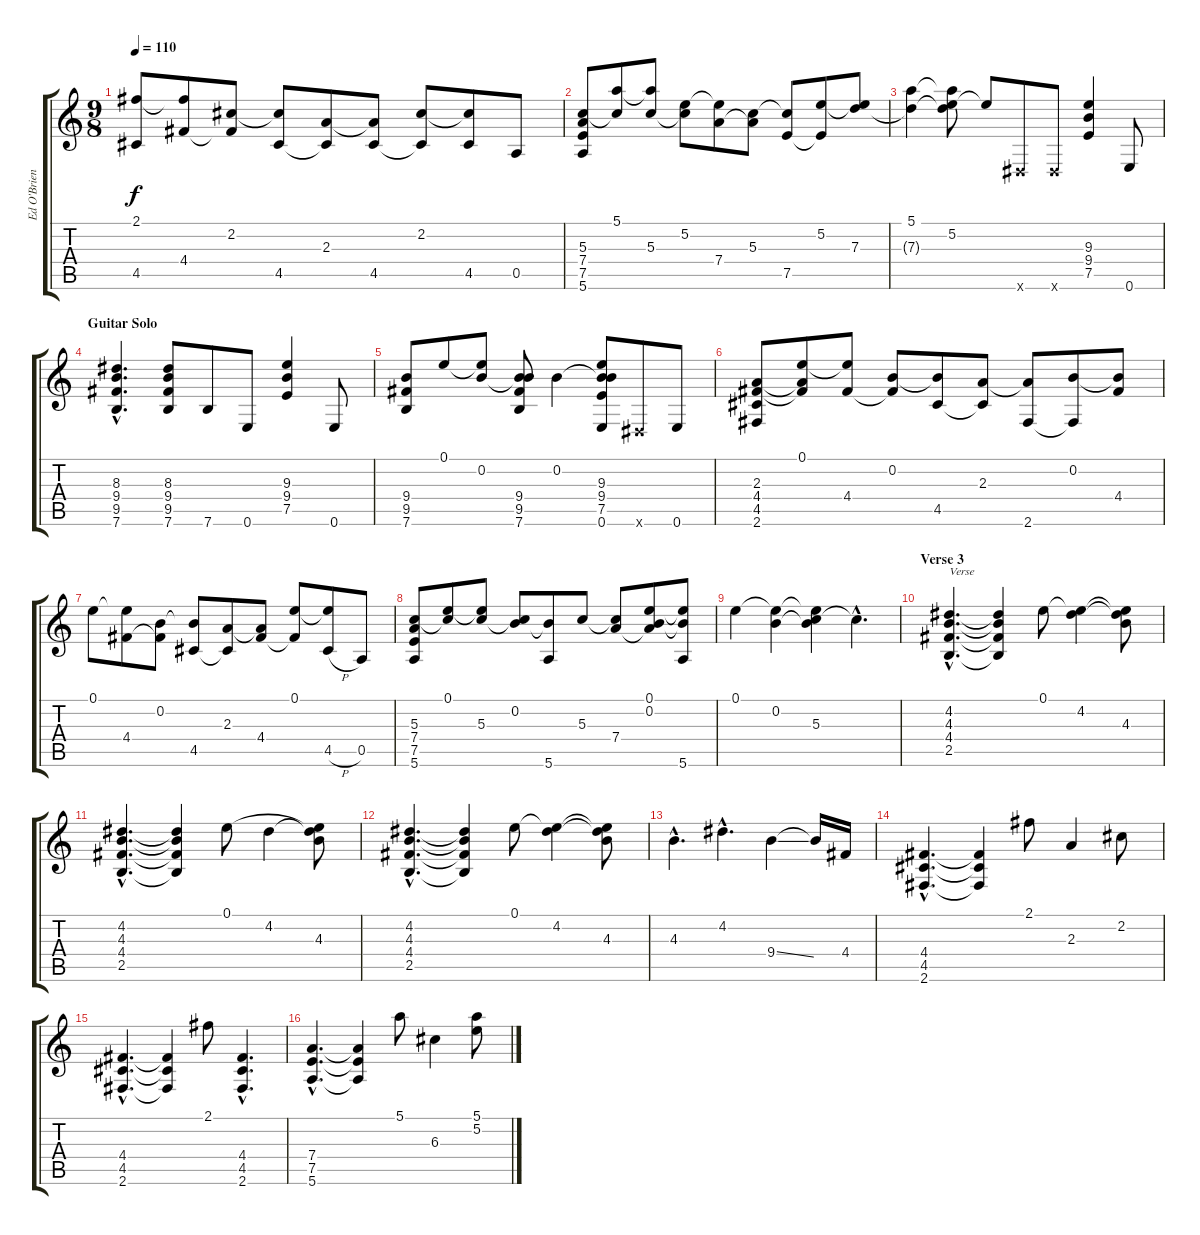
\track ("Ed O'Brien - Guitar" "Ed O'Brien") {instrument electricguitarjazz}
\staff {score tabs}
\tuning (E4 B3 G3 D3 A2 E2) {hide}
\ts (9 8)
\tempo 110
\clef g2
\ks c
(2.1 4.5{t}).8{dy f} (2.1{t} 4.4).8 (2.2 4.4{t}).8 (2.2{t} 4.5).8 (2.3 4.5{t}).8 (2.3{t} 4.5).8 (2.2 4.5{t}).8 (2.2{t} 4.5).8 0.5.8 |
(5.3 7.4 7.5 5.6).8 (5.1 5.3{t}).8 (5.1{t} 5.3).8 (5.2 5.3{t}).8 (5.2{t} 7.4).8 (5.3 7.4{t}).8 (5.3{t} 7.5).8 (5.2 7.5{t}).8 (5.2{t} 7.3).8 |
(5.1 7.3{t}).4 (5.1{t} 5.2 7.3{t}).8 5.2{t}.8 -1.6{x}.8 -1.6{x}.8 (9.3 9.4 7.5).4 0.6.8 |
\section ("" "Guitar Solo")
(8.3{hac} 9.4{hac} 9.5{hac} 7.6{hac}).4{d} (8.3 9.4 9.5 7.6).8 7.6.8 0.6.8 (9.3 9.4 7.5).4 0.6.8 |
(9.4 9.5 7.6).8 0.1.8 (0.1{t} 0.2).8 (0.2{t} 9.4 9.5 7.6).8 0.2.4 (0.2{t} 9.3 9.4 7.5 0.6).8 -1.6{x}.8 0.6.8 |
(2.3 4.4 4.5 2.6).8 (0.1 2.3{t} 4.4{t}).8 (0.1{t} 4.4).8 (0.2 4.4{t}).8 (0.2{t} 4.5).8 (2.3 4.5{t}).8 (2.3{t} 2.6).8 (0.2 2.6{t}).8 (0.2{t} 4.4).8 |
0.1.8 (0.1{t} 4.4).8 (0.2 4.4{t}).8 (0.2{t} 4.5).8 (2.3 4.5{t}).8 (2.3{t} 4.4).8 (0.1 4.4{t}).8 (0.1{t} 4.5{h}).8 0.5.8 |
(5.3 7.4 7.5 5.6).8 (0.1 5.3{t}).8 (0.1{t} 5.3).8 (0.2 5.3{t}).8 (0.2{t} 5.6).8 5.3.8 (5.3{t} 7.4).8 (0.1 0.2 7.4{t}).8 (0.1{t} 0.2{t} 5.6).8 |
0.1.4 (0.1{t} 0.2).4 (0.1{t} 0.2{t} 5.3).4 5.3{hac t}.4{d} |
\section ("" "Verse 3")
(4.2{hac} 4.3{hac} 4.4{hac} 2.5{hac}).4{d txt "Verse"} (4.2{t} 4.3{t} 4.4{t} 2.5{t}).4 0.1.8 (0.1{t} 4.2).4 (0.1{t} 4.2{t} 4.3).8 |
(4.2{hac} 4.3{hac} 4.4{hac} 2.5{hac}).4{d} (4.2{t} 4.3{t} 4.4{t} 2.5{t}).4 0.1.8 4.2.4 (0.1{t} 4.2{t} 4.3).8 |
(4.2{hac} 4.3{hac} 4.4{hac} 2.5{hac}).4{d} (4.2{t} 4.3{t} 4.4{t} 2.5{t}).4 0.1.8 (0.1{t} 4.2).4 (0.1{t} 4.2{t} 4.3).8 |
4.3{hac}.4{d} 4.2{hac}.4{d} 9.4{ss}.4 9.4{t}.16 4.4.16 |
(4.4{hac} 4.5{hac} 2.6{hac}).4{d} (4.4{t} 4.5{t} 2.6{t}).4 2.1.8 2.3.4 2.2.8 |
(4.4{hac} 4.5{hac} 2.6{hac}).4{d} (4.4{t} 4.5{t} 2.6{t}).4 2.1.8 (4.4{hac} 4.5{hac} 2.6{hac}).4{d} |
(7.4{hac} 7.5{hac} 5.6{hac}).4{d} (7.4{t} 7.5{t} 5.6{t}).4 5.1.8 6.3.4 (5.1 5.2).8
